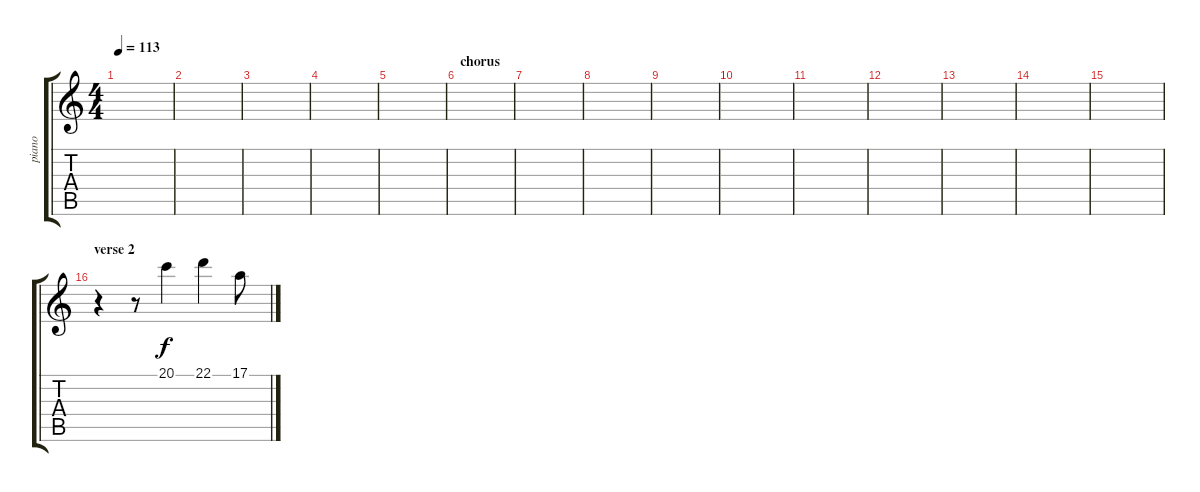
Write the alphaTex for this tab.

\track ("piano" "piano") {instrument brightacousticpiano}
\staff {score tabs}
\tuning (E4 B3 G3 D3 A2 E2) {hide}
\ts (4 4)
\tempo 113
\clef g2
\ks c
|
|
|
|
|
\section ("" "chorus")
|
|
|
|
|
|
|
|
|
|
\section ("" "verse 2")
r.4 r.8 20.1.4 22.1.4 17.1.8
